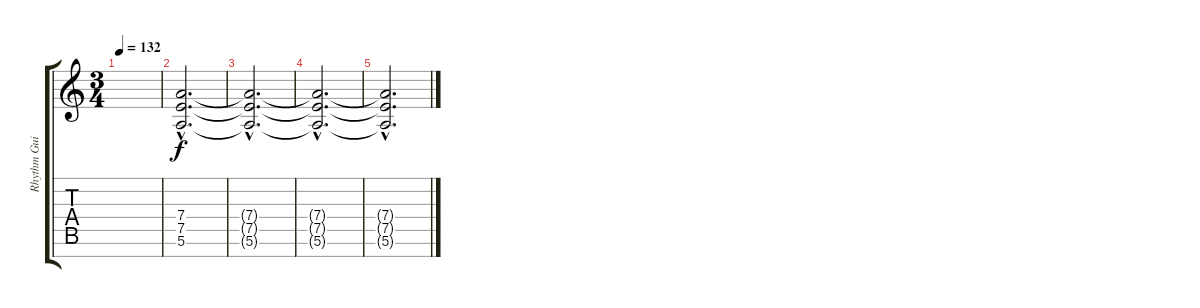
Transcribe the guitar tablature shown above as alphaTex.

\track ("Rhythm Guitar" "Rhythm Gui") {instrument distortionguitar}
\staff {score tabs}
\tuning (E4 B3 G3 D3 A2 E2 B1) {hide}
\ts (3 4)
\tempo 132
\clef g2
\ks c
|
(7.4{hac} 7.5{hac} 5.6{hac}).2{d volume 0} |
(7.4{hac t} 7.5{hac t} 5.6{hac t}).2{d} |
(7.4{hac t} 7.5{hac t} 5.6{hac t}).2{d} |
(7.4{hac t} 7.5{hac t} 5.6{hac t}).2{d}
